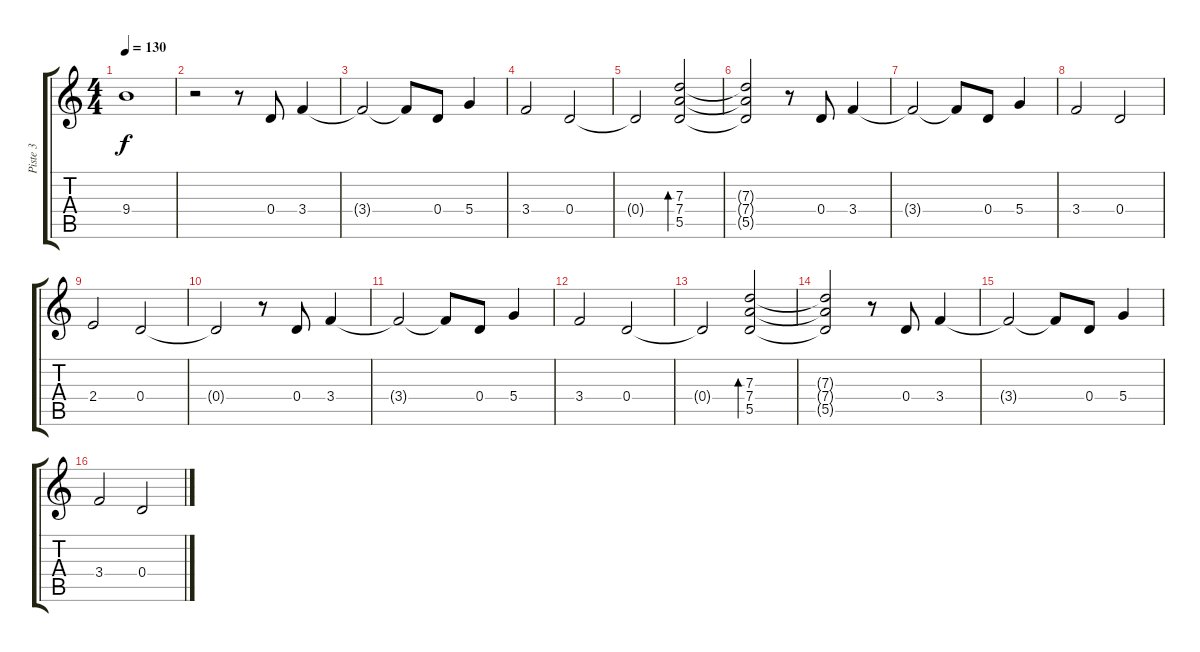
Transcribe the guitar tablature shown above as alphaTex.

\track ("Piste 3" "Piste 3") {instrument distortionguitar}
\staff {score tabs}
\tuning (E4 B3 G3 D3 A2 D2) {hide}
\ts (4 4)
\tempo 130
\clef g2
\ks c
9.4{t}.1{dy f} |
r.2 r.8 0.4.8 3.4.4 |
3.4{t}.2 3.4{t}.8 0.4.8 5.4.4 |
3.4.2 0.4.2 |
0.4{t}.2 (7.3 7.4 5.5).2{bd 480} |
(7.3{t} 7.4{t} 5.5{t}).2 r.8 0.4.8 3.4.4 |
3.4{t}.2 3.4{t}.8 0.4.8 5.4.4 |
3.4.2 0.4.2 |
2.4.2 0.4.2 |
0.4{t}.2 r.8 0.4.8 3.4.4 |
3.4{t}.2 3.4{t}.8 0.4.8 5.4.4 |
3.4.2 0.4.2 |
0.4{t}.2 (7.3 7.4 5.5).2{bd 480} |
(7.3{t} 7.4{t} 5.5{t}).2 r.8 0.4.8 3.4.4 |
3.4{t}.2 3.4{t}.8 0.4.8 5.4.4 |
3.4.2 0.4.2
